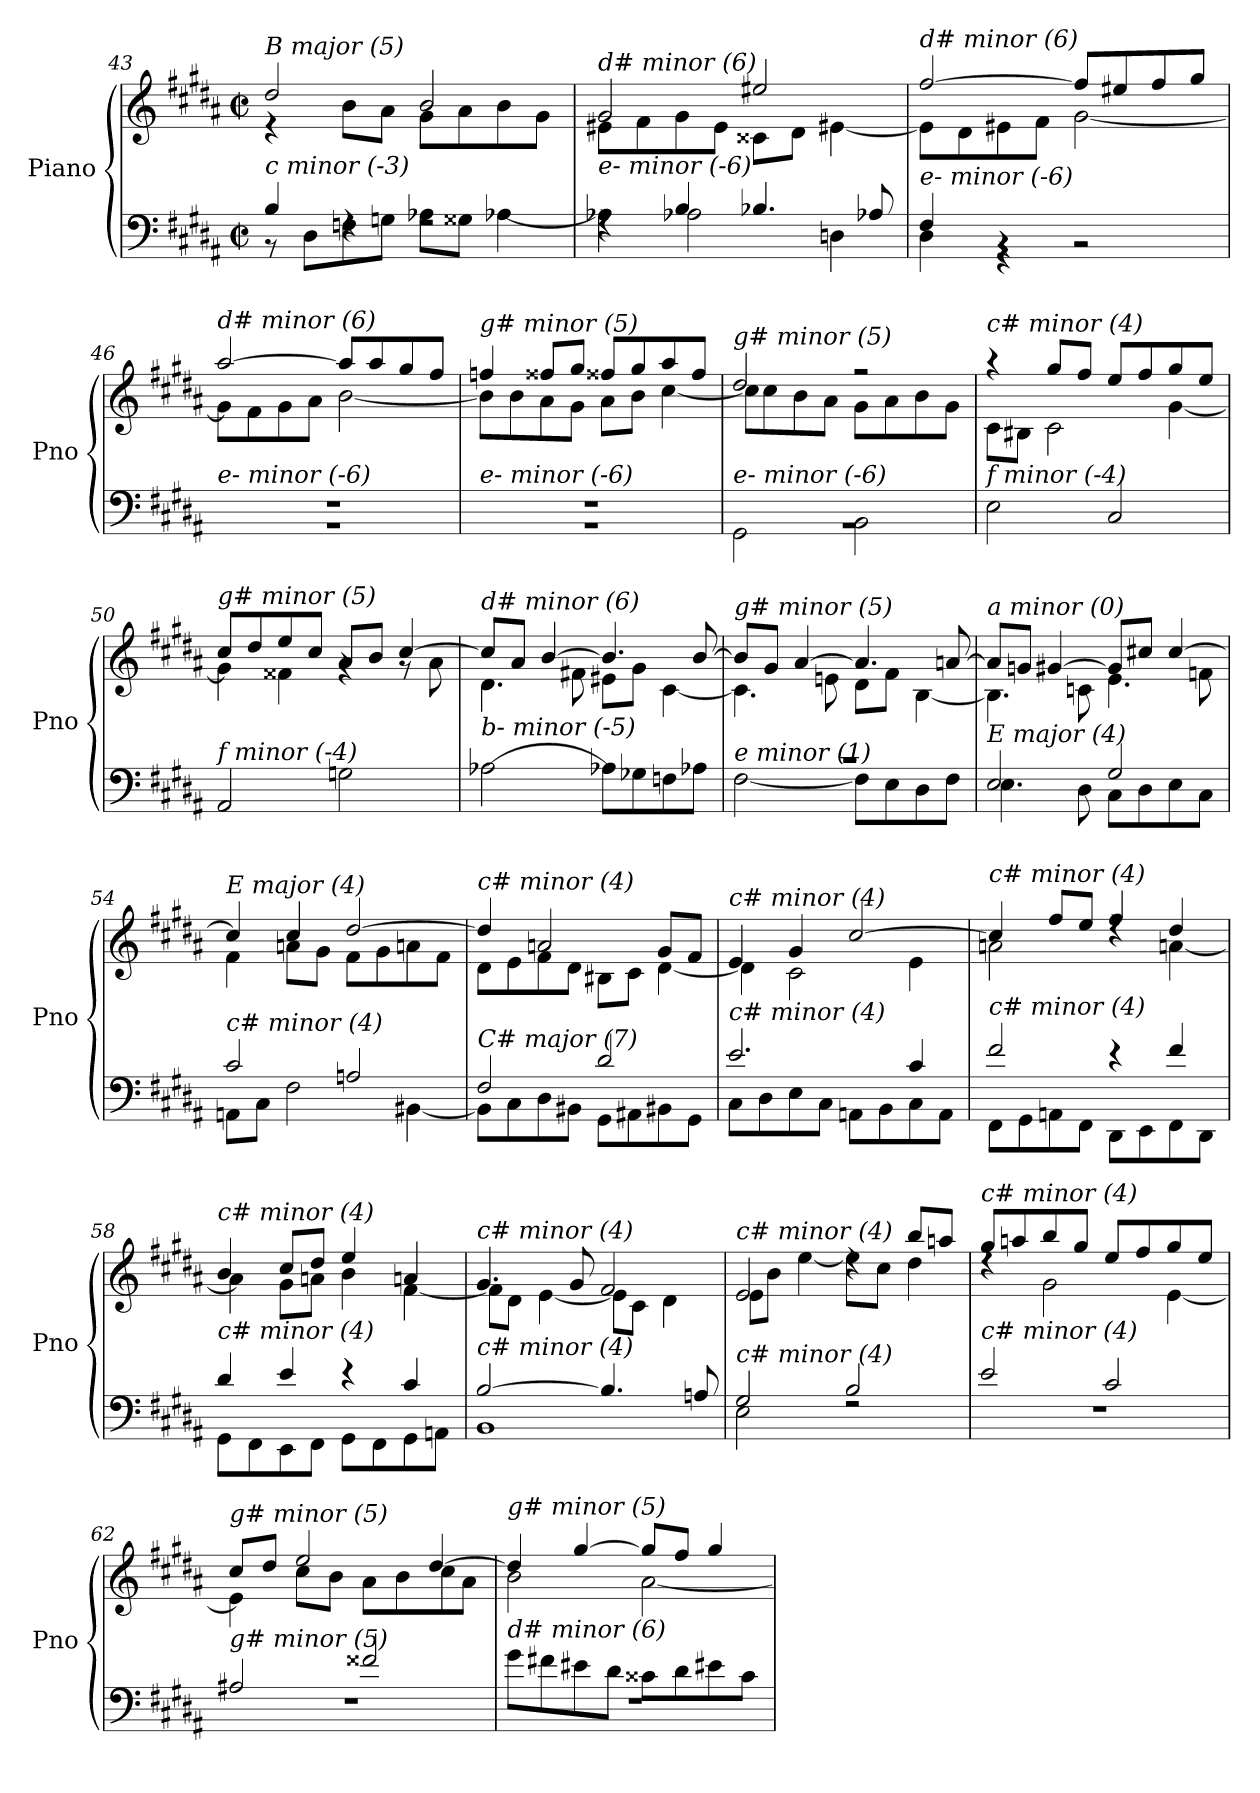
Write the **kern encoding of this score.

**kern	**kern
*part1	*part1
*staff2	*staff1
*I"Piano	*
*I'Pno	*
*clefF4	*clefG2
*k[f#c#g#d#a#]	*k[f#c#g#d#a#]
*M2/2	*M2/2
*met(c|)	*met(c|)
=43	=43
*^	*^
!	!	!LO:TX:i:t=B major (5)	!
!LO:TX:i:t=c minor (-3)	!	!	!
4B/	8r	2dd#/	4r
.	8D#\L	.	.
4rF	8Fni\	.	8b\L
.	8Gni\J	.	8a#\J
2rF	8A-Xi\L	2b/	8g#\L
.	8G##Xi\J	.	8a#\
.	[4A-Xi\	.	8b\
.	.	.	8g#\J
=44	=44	=44	=44
!	!	!LO:TX:i:t=d# minor (6)	!
!LO:TX:i:t=e- minor (-6)	!	!	!
4rF	4A-Xi\]	2g#/	8e#X\L
.	.	.	8f#\
4B/	2A-Xi\	.	8g#\
.	.	.	8e#\J
4.B-Xi/	.	2ee#X/	8c##X\L
.	.	.	8d#\J
.	4Dni\	.	[4e#X\
8A-Xi/	.	.	.
=45	=45	=45	=45
!	!	!LO:TX:i:t=d# minor (6)	!
!LO:TX:i:t=e- minor (-6)	!	!	!
4F#/	4D#\	[2ff#/	8e#\L]
.	.	.	8d#\
4rBB	4r	.	8e#X\
.	.	.	8f#\J
2rBB	2r	8ff#/L]	[2g#\
.	.	8ee#X/	.
.	.	8ff#/	.
.	.	8gg#/J	.
=46	=46	=46	=46
!	!	!LO:TX:i:t=d# minor (6)	!
!LO:TX:i:t=e- minor (-6)	!	!	!
1rBB	1rF	[2aa#/	8g#\L]
.	.	.	8f#\
.	.	.	8g#\
.	.	.	8a#\J
.	.	8aa#/L]	[2b\
.	.	8aa#/	.
.	.	8gg#/	.
.	.	8ff#/J	.
!!LO:LB:g=z	!!
=47	=47	=47	=47
!	!	!LO:TX:i:t=g# minor (5)	!
!LO:TX:i:t=e- minor (-6)	!	!	!
1rBB	1rF	4ffni/	8b\L]
.	.	.	8b\
.	.	8ff##X/L	8a#\
.	.	8gg#/J	8g#\J
.	.	8ff##X/L	8a#\L
.	.	8gg#/	8b\J
.	.	8aa#/	[4cc#\
.	.	8ff##/J	.
=48	=48	=48	=48
!	!	!LO:TX:i:t=g# minor (5)	!
!LO:TX:i:t=e- minor (-6)	!	!	!
1rBB	2GG#\	2dd#/	8cc#\L]
.	.	.	8cc#\
.	.	.	8b\
.	.	.	8a#\J
.	2BB\	2r	8g#\L
.	.	.	8a#\
.	.	.	8b\
.	.	.	8g#\J
*v	*v	*	*
=49	=49	=49
!	!LO:TX:i:t=c# minor (4)	!
!LO:TX:i:t=f minor (-4)	!	!
2E\	4r	8c#\L
.	.	8B#X\J
.	8gg#/L	2c#\
.	8ff#/J	.
2C#/	8ee/L	.
.	8ff#/	.
.	8gg#/	[4g#\
.	8ee/J	.
=50	=50	=50
!	!LO:TX:i:t=g# minor (5)	!
!LO:TX:i:t=f minor (-4)	!	!
2AA#/	8cc#/L	4g#\]
.	8dd#/	.
.	8ee/	4f##X\
.	8cc#/J	.
2Gni\	8a#/L	4rg
.	8b/J	.
.	[4cc#/	8rg
.	.	8a#\
=51	=51	=51
!	!LO:TX:i:t=d# minor (6)	!
!LO:TX:i:t=b- minor (-5)	!	!
[2A-Xi\	8cc#/L]	4.d#\
.	8a#/J	.
.	[4b/	.
.	.	8f#X\
8A-Xi\L]	4.b/]	8e#X\L
8G-Xj\	.	8g#\J
8Fni\	.	[4c#\
8A-Xi\J	[8b/	.
!!LO:LB:g=z	!!
=52	=52	=52
*^	*	*
!	!	!LO:TX:i:t=g# minor (5)	!
!LO:TX:i:t=e minor (1)	!	!	!
1r	[2F#\	8b/L]	4.c#\]
.	.	8g#/J	.
.	.	[4a#/	.
.	.	.	8en\
.	8F#\L]	4.a#/]	8d#\L
.	8E\	.	8f#\J
.	8D#\	.	[4B\
.	8F#\J	[8an/	.
=53	=53	=53	=53
!	!	!LO:TX:i:t=a minor (0)	!
!LO:TX:i:t=E major (4)	!	!	!
2E/	4.E\	8a/L]	4.B\]
.	.	8gni/J	.
.	.	[4g#/	.
.	8D#\	.	8cni\
2G#/	8C#\L	8g#/L]	4.e\
.	8D#\	8cc#Xi/J	.
.	8E\	[4cc#/	.
.	8C#\J	.	8fni\
=54	=54	=54	=54
!	!	!LO:TX:i:t=E major (4)	!
!LO:TX:i:t=c# minor (4)	!	!	!
2c#/	8AAn\L	4cc#/]	4f#\
.	8C#\J	.	.
.	2F#\	4cc#/	8an\L
.	.	.	8g#\J
2An/	.	[2dd#/	8f#\L
.	.	.	8g#\
.	[4BB#X\	.	8an\
.	.	.	8f#\J
=55	=55	=55	=55
!	!	!LO:TX:i:t=c# minor (4)	!
!LO:TX:i:t=C# major (7)	!	!	!
2F#/	8BB#\L]	4dd#/]	8d#\L
.	8C#\	.	8e\
.	8D#\	2an/	8f#\
.	8BB#X\J	.	8d#\J
2d#/	8GG#\L	.	8B#X\L
.	8AA#X\	.	8c#\J
.	8BB#X\	8g#/L	[4d#\
.	8GG#\J	8f#/J	.
!!LO:PB:g=z	!!
=56	=56	=56	=56
!	!	!LO:TX:i:t=c# minor (4)	!
!LO:TX:i:t=c# minor (4)	!	!	!
2.e/	8C#\L	4e/	4d#\]
.	8D#\	.	.
.	8E\	4g#/	2c#\
.	8C#\J	.	.
.	8AAn\L	[2cc#/	.
.	8BB\	.	.
4c#/	8C#\	.	4e\
.	8AA\J	.	.
=57	=57	=57	=57
!	!	!LO:TX:i:t=c# minor (4)	!
!LO:TX:i:t=c# minor (4)	!	!	!
2f#/	8FF#\L	4cc#/]	2an\
.	8GG#\	.	.
.	8AAn\	8ff#/L	.
.	8FF#\J	8ee/J	.
4r	8DD#\L	4ff#/	4rdd
.	8EE\	.	.
4f#/	8FF#\	4dd#/	[4an\
.	8DD#\J	.	.
=58	=58	=58	=58
!	!	!LO:TX:i:t=c# minor (4)	!
!LO:TX:i:t=c# minor (4)	!	!	!
4d#/	8GG#\L	4b/	4a\]
.	8FF#\	.	.
4e/	8EE\	8cc#/L	8g#\L
.	8FF#\J	8dd#/J	8an\J
4r	8GG#\L	4ee/	4b\
.	8FF#\	.	.
4c#/	8GG#\	4an/	[4f#\
.	8AAn\J	.	.
=59	=59	=59	=59
!	!	!LO:TX:i:t=c# minor (4)	!
!LO:TX:i:t=c# minor (4)	!	!	!
[2B/	1BB	4.g#/	8f#\L]
.	.	.	8d#\J
.	.	.	[4e\
.	.	8g#/	.
4.B/]	.	2f#/	8e\L]
.	.	.	8c#\J
.	.	.	4d#\
8An/	.	.	.
!!LO:LB:g=z	!!
=60	=60	=60	=60
!	!	!LO:TX:i:t=c# minor (4)	!
!LO:TX:i:t=c# minor (4)	!	!	!
2G#/	2E\	2e/	8e\L
.	.	.	8b\J
.	.	.	[4ee\
2B/	2rF	4rdd	8ee\L]
.	.	.	8cc#\J
.	.	8bb/L	4dd#\
.	.	8aan/J	.
=61	=61	=61	=61
!	!	!LO:TX:i:t=c# minor (4)	!
!LO:TX:i:t=c# minor (4)	!	!	!
2e/	1rF	8gg#/L	4rdd
.	.	8aan/	.
.	.	8bb/	2g#\
.	.	8gg#/J	.
2c#/	.	8ee/L	.
.	.	8ff#/	.
.	.	8gg#/	[4e\
.	.	8ee/J	.
=62	=62	=62	=62
!	!	!LO:TX:i:t=g# minor (5)	!
!LO:TX:i:t=g# minor (5)	!	!	!
2A#X/	1rF	8cc#/L	4e\]
.	.	8dd#/J	.
.	.	2ee/	8cc#\L
.	.	.	8b\J
2f##X/	.	.	8a#\L
.	.	.	8b\
.	.	[4dd#/	8cc#\
.	.	.	8a#\J
=63	=63	=63	=63
!	!	!LO:TX:i:t=g# minor (5)	!
!LO:TX:i:t=d# minor (6)	!	!	!
8g#\L	1rF	4dd#/]	2b\
8f#X\	.	.	.
8e#X\	.	[4gg#/	.
8d#\J	.	.	.
8c##X\L	.	8gg#/L]	[2a#\
8d#\	.	8ff#/J	.
8e#X\	.	4gg#/	.
8c##\J	.	.	.
*v	*v	*	*
*	*v	*v
=	=
*-	*-
